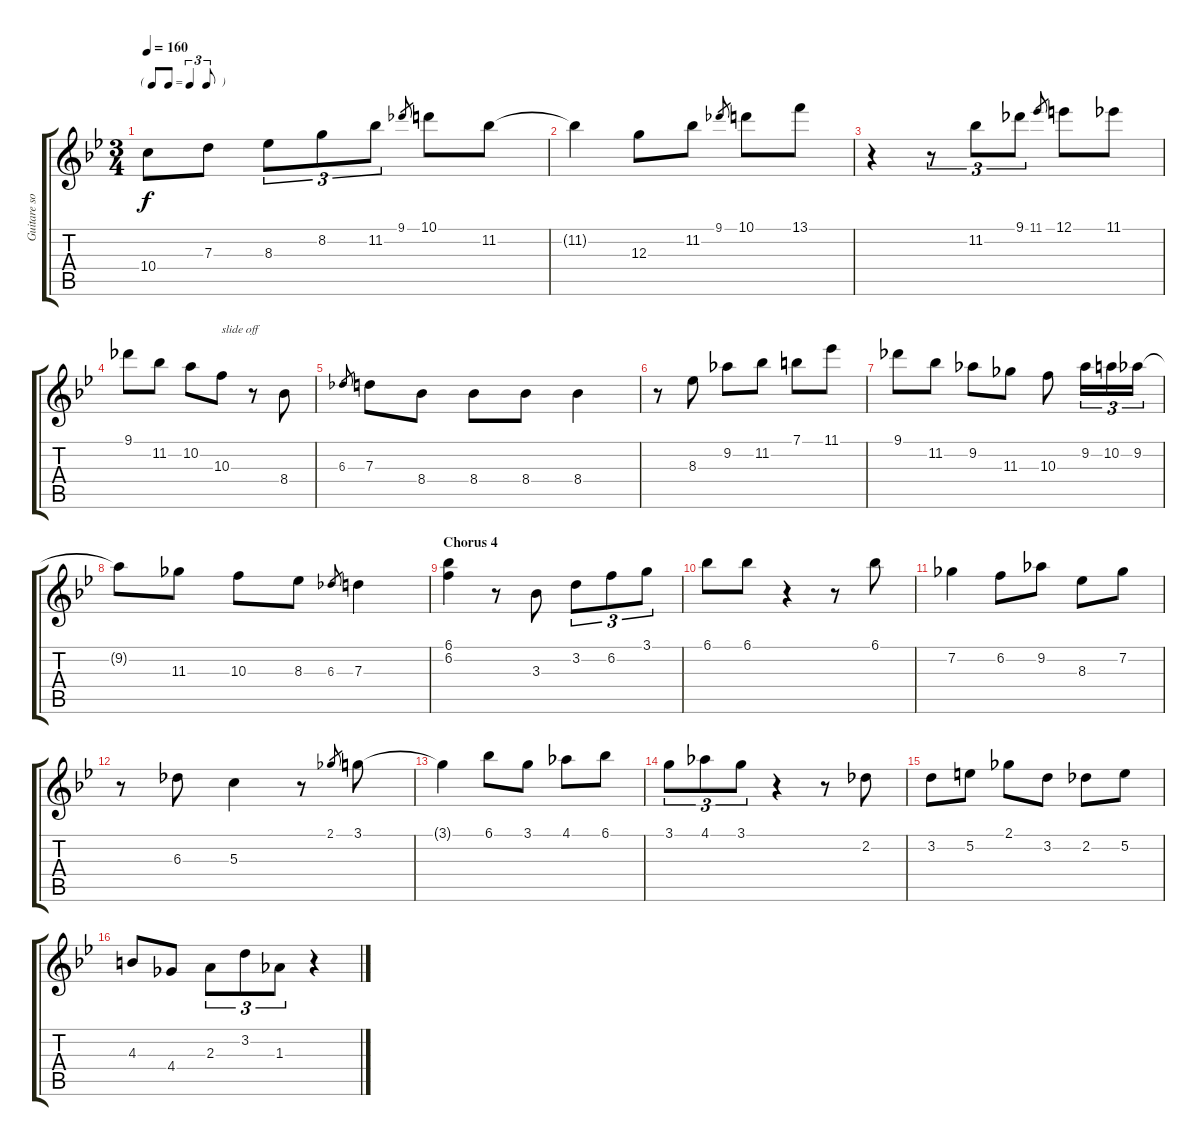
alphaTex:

\track ("Guitare solo" "Guitare so") {instrument electricguitarjazz}
\staff {score tabs}
\tuning (E4 B3 G3 D3 A2 E2) {hide}
\ts (3 4)
\tf triplet8th
\tempo 160
\clef g2
\ks bb
10.4.8{dy f} 7.3.8 8.3.8{tu (3 2)} 8.2.8{tu (3 2)} 11.2.8{tu (3 2)} 9.1.8{gr} 10.1.8 11.2.8 |
11.2{t}.4 12.3.8 11.2.8 9.1.8{gr} 10.1.8 13.1.8 |
r.4 r.8{tu (3 2)} 11.2.8{tu (3 2)} 9.1.8{tu (3 2)} 11.1.8{gr} 12.1.8 11.1.8 |
9.1.8 11.2.8 10.2.8 10.3.8{txt "slide off"} r.8 8.4.8 |
6.3.8{gr} 7.3.8 8.4.8 8.4.8 8.4.8 8.4.4 |
r.8 8.3.8 9.2.8 11.2.8 7.1.8 11.1.8 |
9.1.8 11.2.8 9.2.8 11.3.8 10.3.8 9.2.16{tu (3 2)} 10.2.16{tu (3 2)} 9.2.16{tu (3 2)} |
9.2{t}.8 11.3.8 10.3.8 8.3.8 6.3.8{gr} 7.3.4 |
\section ("" "Chorus 4")
(6.1 6.2).4 r.8 3.3.8 3.2.8{tu (3 2)} 6.2.8{tu (3 2)} 3.1.8{tu (3 2)} |
6.1.8 6.1.8 r.4 r.8 6.1.8 |
7.2.4 6.2.8 9.2.8 8.3.8 7.2.8 |
r.8 6.3.8 5.3.4 r.8 2.1.8{gr} 3.1.8 |
3.1{t}.4 6.1.8 3.1.8 4.1.8 6.1.8 |
3.1.8{tu (3 2)} 4.1.8{tu (3 2)} 3.1.8{tu (3 2)} r.4 r.8 2.2.8 |
3.2.8 5.2.8 2.1.8 3.2.8 2.2.8 5.2.8 |
4.3.8 4.4.8 2.3.8{tu (3 2)} 3.2.8{tu (3 2)} 1.3.8{tu (3 2)} r.4
